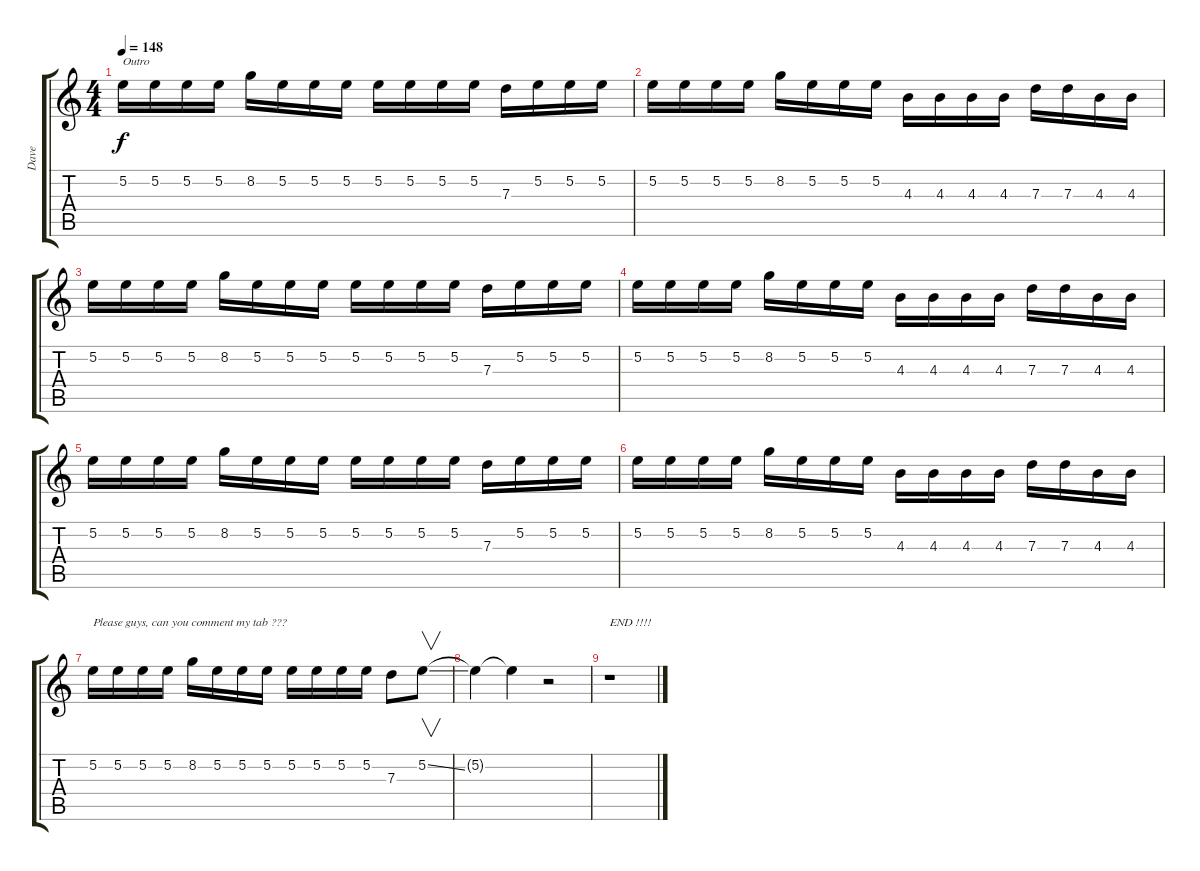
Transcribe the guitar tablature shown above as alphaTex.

\track ("Dave" "Dave") {instrument distortionguitar}
\staff {score tabs}
\tuning (E4 B3 G3 D3 A2 E2) {hide}
\ts (4 4)
\tempo 148
\clef g2
\ks c
5.2.16{txt "Outro" dy f volume 16} 5.2.16 5.2.16 5.2.16 8.2.16 5.2.16 5.2.16 5.2.16 5.2.16 5.2.16 5.2.16 5.2.16 7.3.16 5.2.16 5.2.16 5.2.16 |
5.2.16 5.2.16 5.2.16 5.2.16 8.2.16 5.2.16 5.2.16 5.2.16 4.3.16 4.3.16 4.3.16 4.3.16 7.3.16 7.3.16 4.3.16 4.3.16 |
5.2.16 5.2.16 5.2.16 5.2.16 8.2.16 5.2.16 5.2.16 5.2.16 5.2.16 5.2.16 5.2.16 5.2.16 7.3.16 5.2.16 5.2.16 5.2.16 |
5.2.16 5.2.16 5.2.16 5.2.16 8.2.16 5.2.16 5.2.16 5.2.16 4.3.16 4.3.16 4.3.16 4.3.16 7.3.16 7.3.16 4.3.16 4.3.16 |
5.2.16 5.2.16 5.2.16 5.2.16 8.2.16 5.2.16 5.2.16 5.2.16 5.2.16 5.2.16 5.2.16 5.2.16 7.3.16 5.2.16 5.2.16 5.2.16 |
5.2.16 5.2.16 5.2.16 5.2.16 8.2.16 5.2.16 5.2.16 5.2.16 4.3.16 4.3.16 4.3.16 4.3.16 7.3.16 7.3.16 4.3.16 4.3.16 |
5.2.16{txt "Please guys, can you comment my tab ???"} 5.2.16 5.2.16 5.2.16 8.2.16 5.2.16 5.2.16 5.2.16 5.2.16 5.2.16 5.2.16 5.2.16 7.3.8 5.2{ss}.8{v} |
5.2{t}.4 5.2{t}.4 r.2 |
r.1{txt "END !!!!"}
